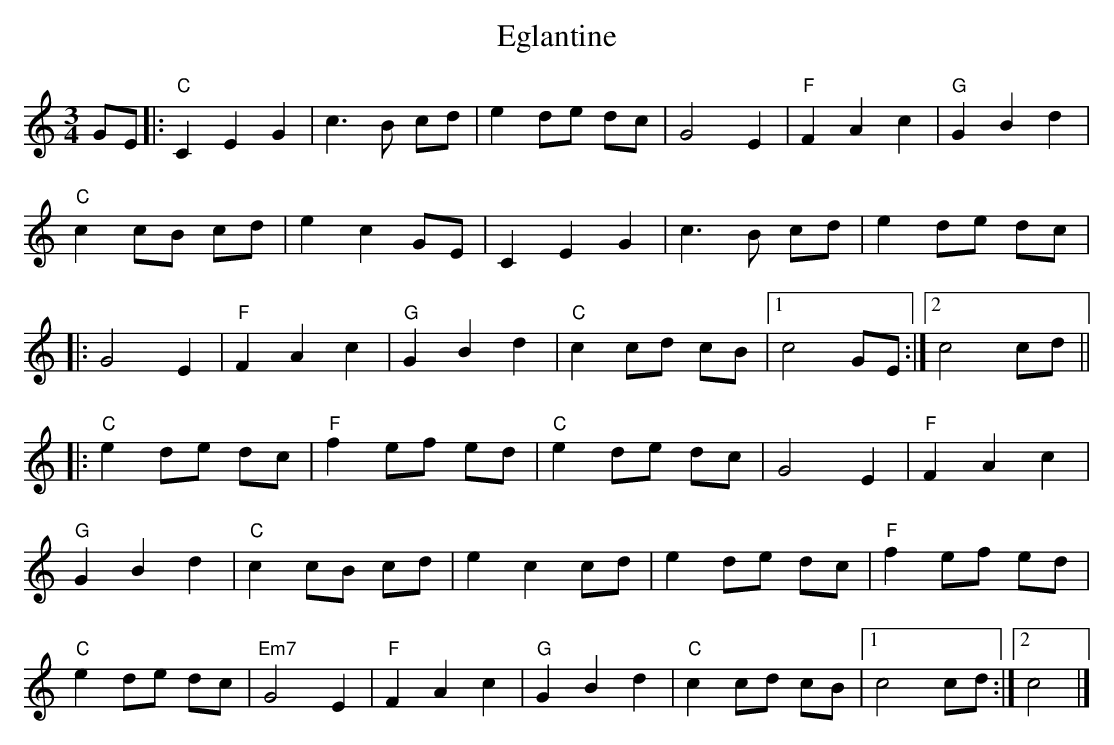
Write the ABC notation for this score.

X:1
T:Eglantine
L:1/4
M:3/4
K:C
V:1
G/E/ |: "C" C E G | c3/2 B/ c/d/ | e d/e/ d/c/ |  G2 E | "F" F A c | "G" G B d |
"C" c c/B/ c/d/ |  e c G/E/ | C E G | c3/2 B/ c/d/ | e d/e/ d/c/ |
|:G2 E | "F" F A c | "G" G B d | "C" c c/d/ c/B/ |1  c2 G/E/ :|2 c2 c/d/ ||
|:"C" e d/e/ d/c/ | "F" f e/f/ e/d/ |  "C" e d/e/ d/c/ | G2 E | "F" F A c |
"G" G B d |  "C" c c/B/ c/d/ | e c c/d/ | e d/e/ d/c/ | "F" f e/f/ e/d/ |
"C" e d/e/ d/c/ | "Em7" G2 E | "F" F A c | "G" G B d |  "C" c c/d/ c/B/ |1 c2 c/d/ :|2 c2 |]
